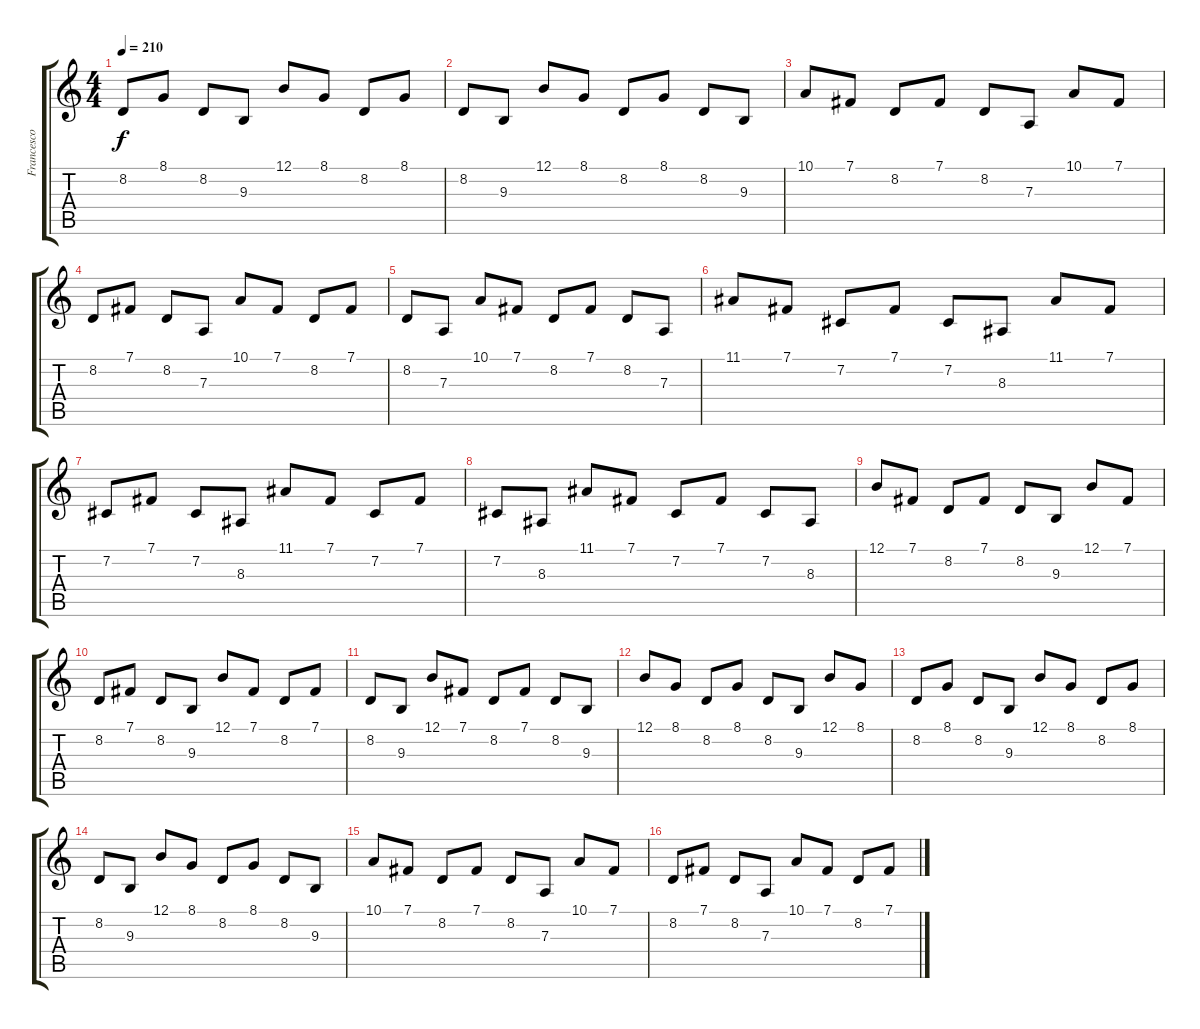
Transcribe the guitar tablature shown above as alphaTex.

\track ("Francesco Paoli" "Francesco ") {instrument violin}
\staff {score tabs}
\tuning (B3 Gb3 D3 A2 E2 B1) {hide}
\ts (4 4)
\tempo 210
\clef g2
\ks c
8.2.8{dy f} 8.1.8 8.2.8 9.3.8 12.1.8 8.1.8 8.2.8 8.1.8 |
8.2.8 9.3.8 12.1.8 8.1.8 8.2.8 8.1.8 8.2.8 9.3.8 |
10.1.8 7.1.8 8.2.8 7.1.8 8.2.8 7.3.8 10.1.8 7.1.8 |
8.2.8 7.1.8 8.2.8 7.3.8 10.1.8 7.1.8 8.2.8 7.1.8 |
8.2.8 7.3.8 10.1.8 7.1.8 8.2.8 7.1.8 8.2.8 7.3.8 |
11.1.8 7.1.8 7.2.8 7.1.8 7.2.8 8.3.8 11.1.8 7.1.8 |
7.2.8 7.1.8 7.2.8 8.3.8 11.1.8 7.1.8 7.2.8 7.1.8 |
7.2.8 8.3.8 11.1.8 7.1.8 7.2.8 7.1.8 7.2.8 8.3.8 |
12.1.8 7.1.8 8.2.8 7.1.8 8.2.8 9.3.8 12.1.8 7.1.8 |
8.2.8 7.1.8 8.2.8 9.3.8 12.1.8 7.1.8 8.2.8 7.1.8 |
8.2.8 9.3.8 12.1.8 7.1.8 8.2.8 7.1.8 8.2.8 9.3.8 |
12.1.8 8.1.8 8.2.8 8.1.8 8.2.8 9.3.8 12.1.8 8.1.8 |
8.2.8 8.1.8 8.2.8 9.3.8 12.1.8 8.1.8 8.2.8 8.1.8 |
8.2.8 9.3.8 12.1.8 8.1.8 8.2.8 8.1.8 8.2.8 9.3.8 |
10.1.8 7.1.8 8.2.8 7.1.8 8.2.8 7.3.8 10.1.8 7.1.8 |
8.2.8 7.1.8 8.2.8 7.3.8 10.1.8 7.1.8 8.2.8 7.1.8
